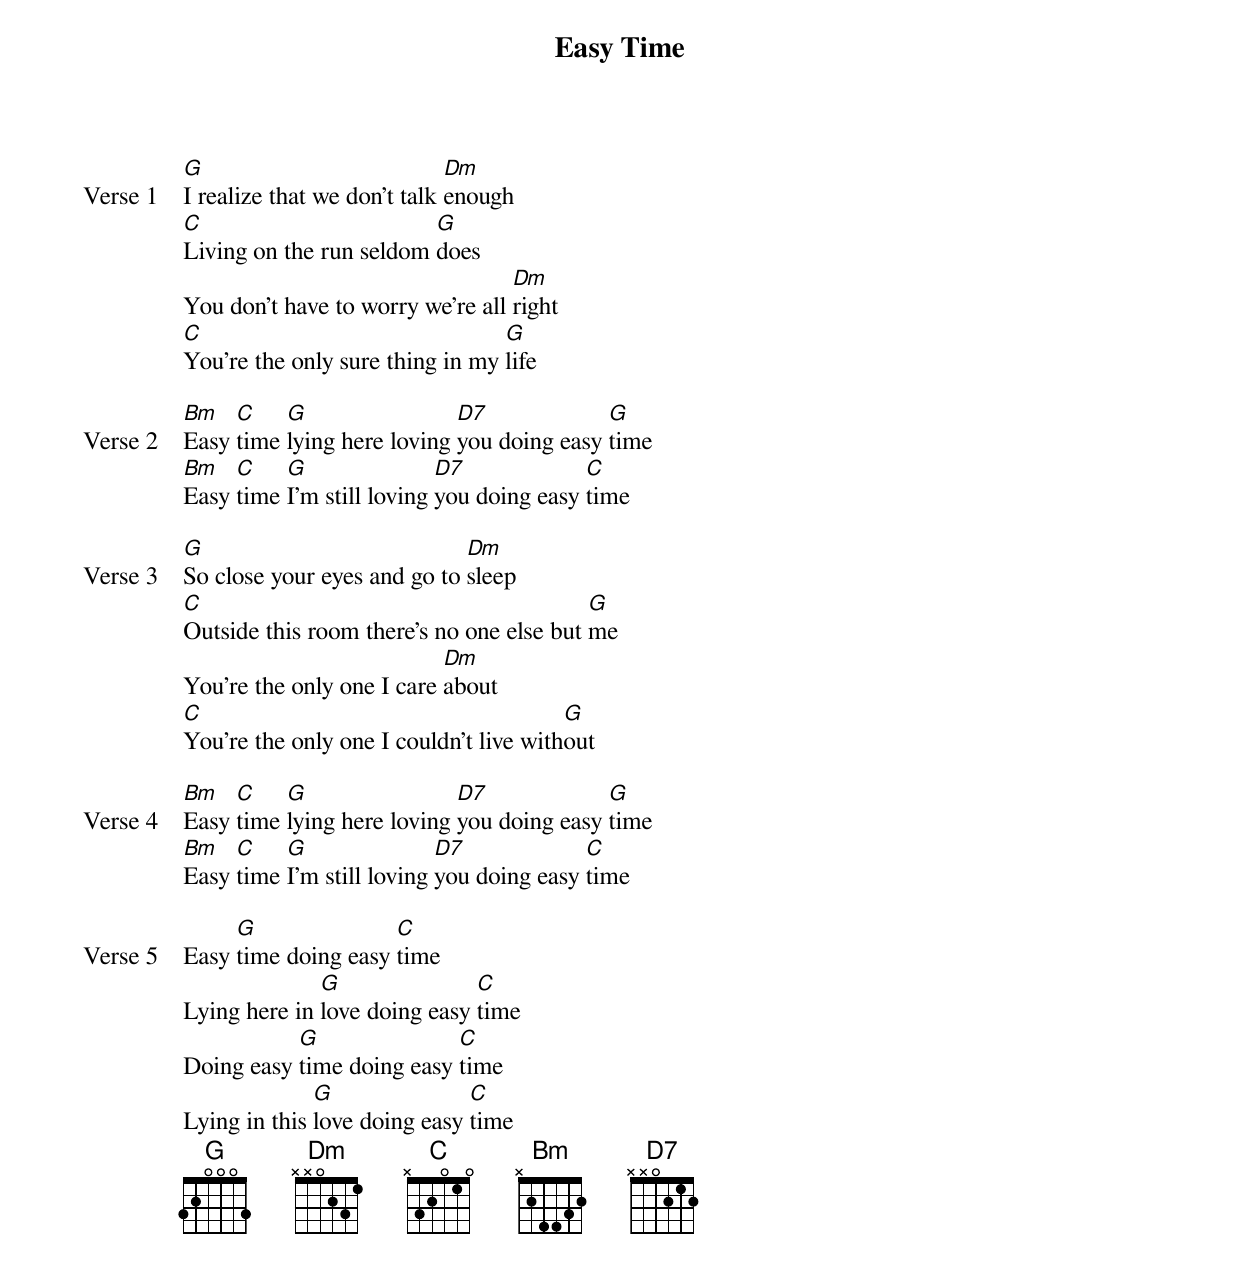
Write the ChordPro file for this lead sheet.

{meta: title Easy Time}
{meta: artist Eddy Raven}
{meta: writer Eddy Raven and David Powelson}

{start_of_verse: Verse 1}
[G]I realize that we don't talk [Dm]enough
[C]Living on the run seldom [G]does
You don't have to worry we're all [Dm]right
[C]You're the only sure thing in my [G]life
{end_of_verse}

{start_of_verse: Verse 2}
[Bm]Easy [C]time [G]lying here loving [D7]you doing easy [G]time
[Bm]Easy [C]time [G]I'm still loving [D7]you doing easy [C]time
{end_of_verse}

{start_of_verse: Verse 3}
[G]So close your eyes and go to [Dm]sleep
[C]Outside this room there's no one else but [G]me
You're the only one I care [Dm]about
[C]You're the only one I couldn't live with[G]out
{end_of_verse}

{start_of_verse: Verse 4}
[Bm]Easy [C]time [G]lying here loving [D7]you doing easy [G]time
[Bm]Easy [C]time [G]I'm still loving [D7]you doing easy [C]time
{end_of_verse}

{start_of_verse: Verse 5}
Easy [G]time doing easy [C]time
Lying here in [G]love doing easy [C]time
Doing easy [G]time doing easy [C]time
Lying in this [G]love doing easy [C]time
{end_of_verse}
